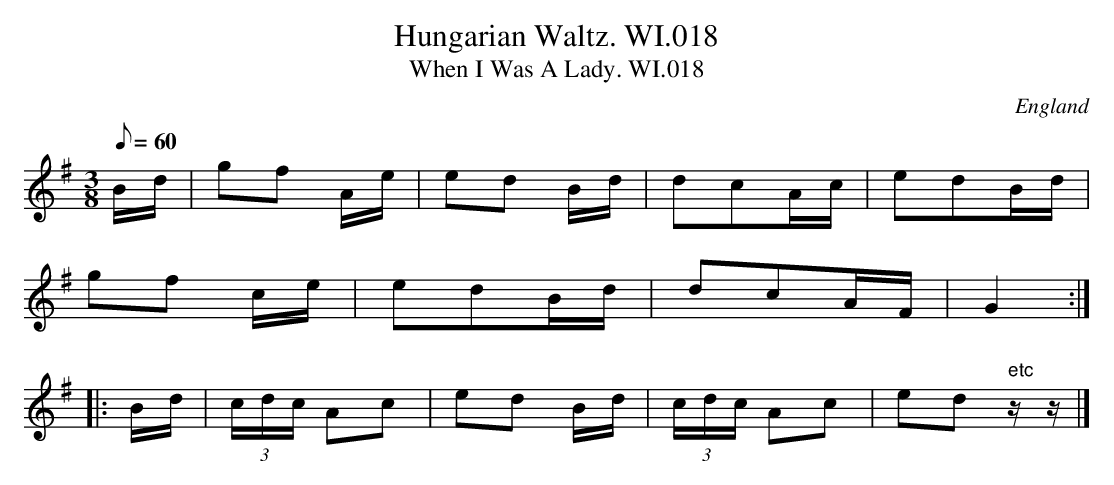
X:1
T:Hungarian Waltz. WI.018
T:When I Was A Lady. WI.018
M:3/8
L:1/16
Q:1/8=60
O:England
K:G major
Bd|g2f2 Ae|e2d2 Bd|d2c2Ac|e2d2Bd|!
g2f2 ce|e2d2Bd|d2c2AF|G4:|!
|:Bd|(3cdc A2c2|e2d2 Bd|(3cdc A2c2|e2d2" etc"zz|]
